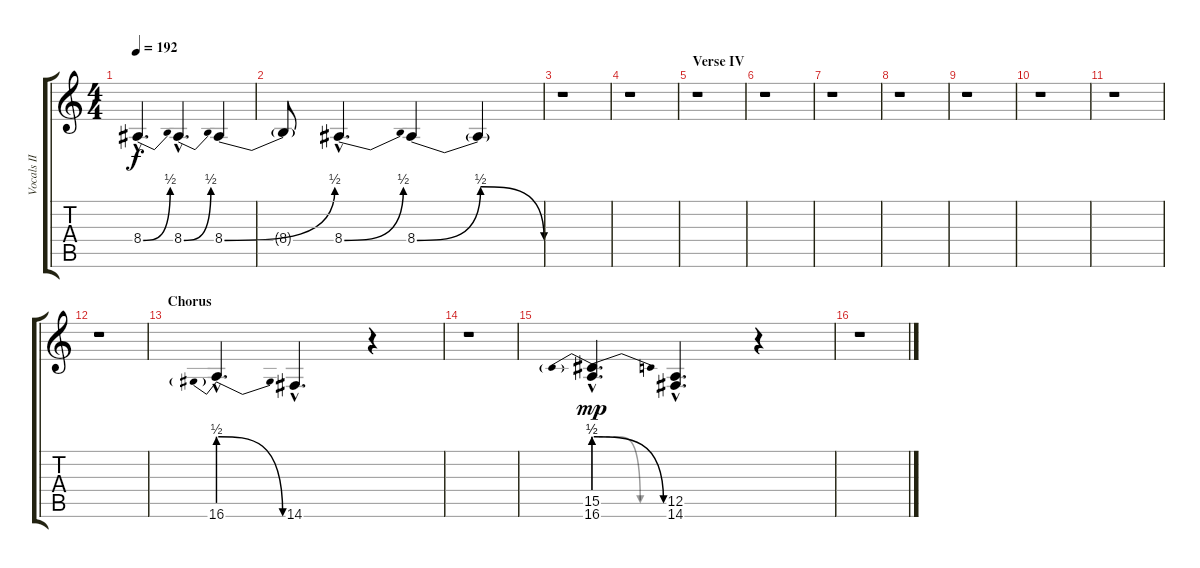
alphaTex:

\track ("Vocals II" "Vocals II") {instrument baritonesax}
\staff {score tabs}
\tuning (E4 B3 G3 D3 A2 E2) {hide}
\ts (4 4)
\tempo 192
\clef g2
\ks c
8.4{be (bend 0 0 60 2) hac}.4{d dy f} 8.4{be (bend 0 0 60 2) hac}.4{d} 8.4{be (bend 0 0 60 2)}.4 |
8.4{t}.8 8.4{be (bend 0 0 60 2) hac}.4{d} 8.4{be (bendrelease 0 0 5 2 40 2 60 0)}.4 8.4{t}.4 |
r.1 |
r.1 |
\section ("" "Verse IV")
r.1 |
r.1 |
r.1 |
r.1 |
r.1 |
r.1 |
r.1 |
r.1 |
\section ("" "Chorus")
16.6{be (prebendrelease 0 2 60 0) hac}.4{d} 14.6{hac}.4{d} r.4 |
r.1 |
(15.5{be (prebendrelease 0 2 60 0) hac} 16.6{be (custom 0 2 20 2 40 0 60 0) hac}).4{d dy mp} (12.5{hac} 14.6{hac}).4{d} r.4 |
r.1
